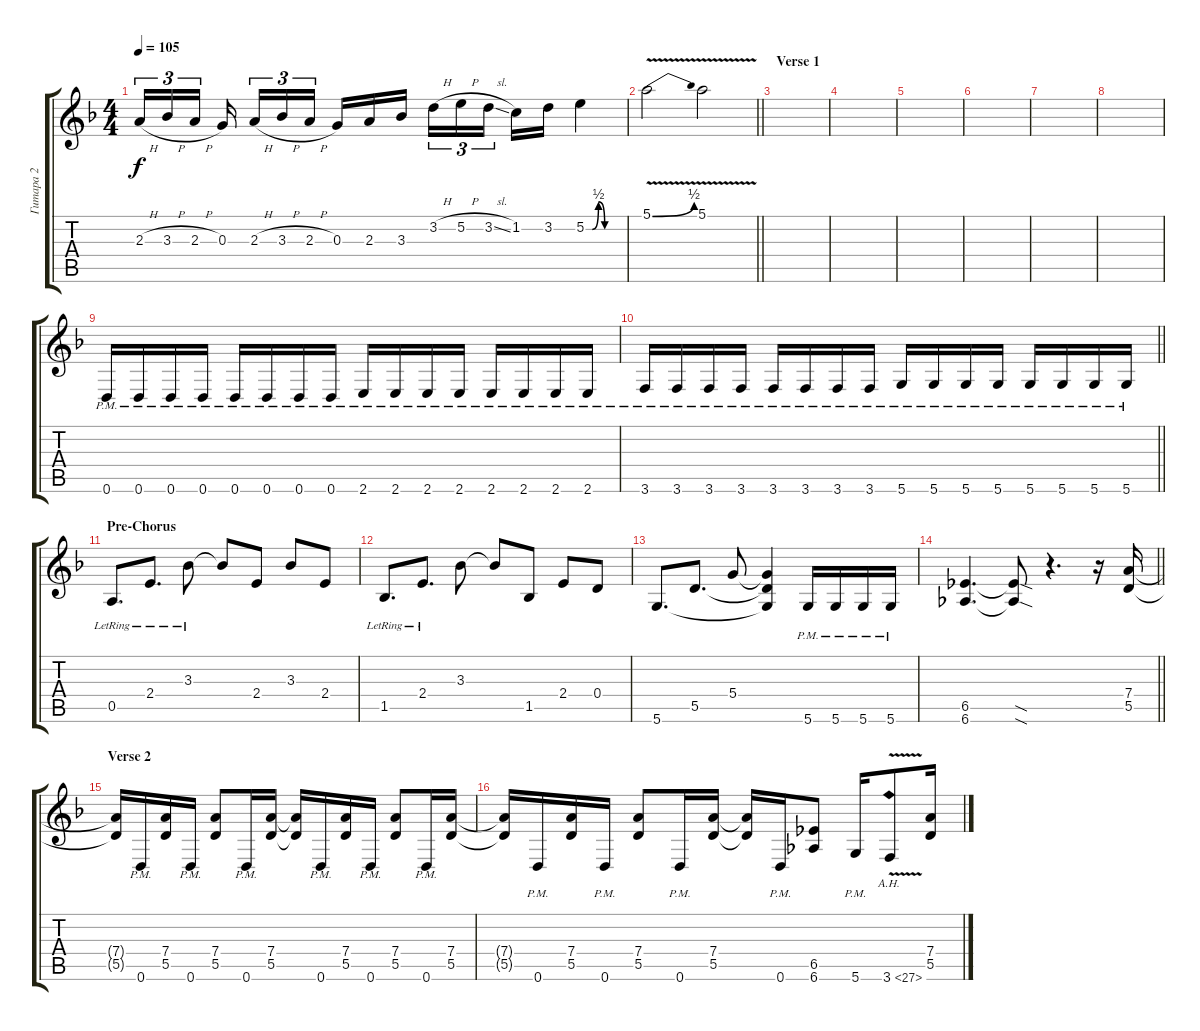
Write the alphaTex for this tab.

\track ("Гитара 2" "Гитара 2") {instrument distortionguitar}
\staff {score tabs}
\tuning (E4 B3 G3 D3 A2 D2) {hide}
\ts (4 4)
\tempo 105
\clef g2
\ks dminor
2.3{h}.16{tu (3 2) dy f} 3.3{h}.16{tu (3 2)} 2.3{h}.16{tu (3 2) beam splitsecondary} 0.3.16{beam splitsecondary} 2.3{h}.16{tu (3 2)} 3.3{h}.16{tu (3 2)} 2.3{h}.16{tu (3 2) beam splitsecondary} 0.3.16 2.3.16 3.3.16 3.2{h}.16{tu (3 2)} 5.2{h}.16{tu (3 2)} 3.2{sl}.16{tu (3 2) beam splitsecondary} 1.2.16 3.2.16 5.2{be (custom 0 0 10 0 20 2 30 0 60 0)}.4 |
\barLineRight lightlight
5.1{be (bend 0 0 60 2) v}.2 5.1{v}.2 |
\section ("" "Verse 1")
|
|
|
|
|
|
0.6{pm}.16 0.6{pm}.16 0.6{pm}.16 0.6{pm}.16 0.6{pm}.16 0.6{pm}.16 0.6{pm}.16 0.6{pm}.16 2.6{pm}.16 2.6{pm}.16 2.6{pm}.16 2.6{pm}.16 2.6{pm}.16 2.6{pm}.16 2.6{pm}.16 2.6{pm}.16 |
\barLineRight lightlight
3.6{pm}.16 3.6{pm}.16 3.6{pm}.16 3.6{pm}.16 3.6{pm}.16 3.6{pm}.16 3.6{pm}.16 3.6{pm}.16 5.6{pm}.16 5.6{pm}.16 5.6{pm}.16 5.6{pm}.16 5.6{pm}.16 5.6{pm}.16 5.6{pm}.16 5.6{pm}.16 |
\section ("" "Pre-Chorus")
0.5{lr}.8{d} 2.4{lr}.8{d} 3.3{lr}.8 3.3{t}.8 2.4.8 3.3.8 2.4.8 |
1.5{lr}.8{d} 2.4{lr}.8{d} 3.3.8 3.3{t}.8 1.5.8 2.4.8 0.4.8 |
5.6.8{d} 5.5.8{d} 5.4.8 (5.4{t} 5.5{t} 5.6{t}).4 5.6{pm}.16 5.6{pm}.16 5.6{pm}.16 5.6{pm}.16 |
\barLineRight lightlight
(6.5 6.6).4{d} (6.5{sod t} 6.6{sod t}).8 r.4{d} r.16 (7.4 5.5).16 |
\section ("" "Verse 2")
(7.4{t} 5.5{t}).16 0.6{pm}.16 (7.4 5.5).16 0.6{pm}.16 (7.4 5.5).8 0.6{pm}.16 (7.4 5.5).16 (7.4{t} 5.5{t}).16 0.6{pm}.16 (7.4 5.5).16 0.6{pm}.16 (7.4 5.5).8 0.6{pm}.16 (7.4 5.5).16 |
(7.4{t} 5.5{t}).16 0.6{pm}.16 (7.4 5.5).16 0.6{pm}.16 (7.4 5.5).8 0.6{pm}.16 (7.4 5.5).16 (7.4{t} 5.5{t}).16 0.6{pm}.16 (6.5 6.6).8 5.6{pm}.16 3.6{ah 24 v}.8 (7.4 5.5).16
